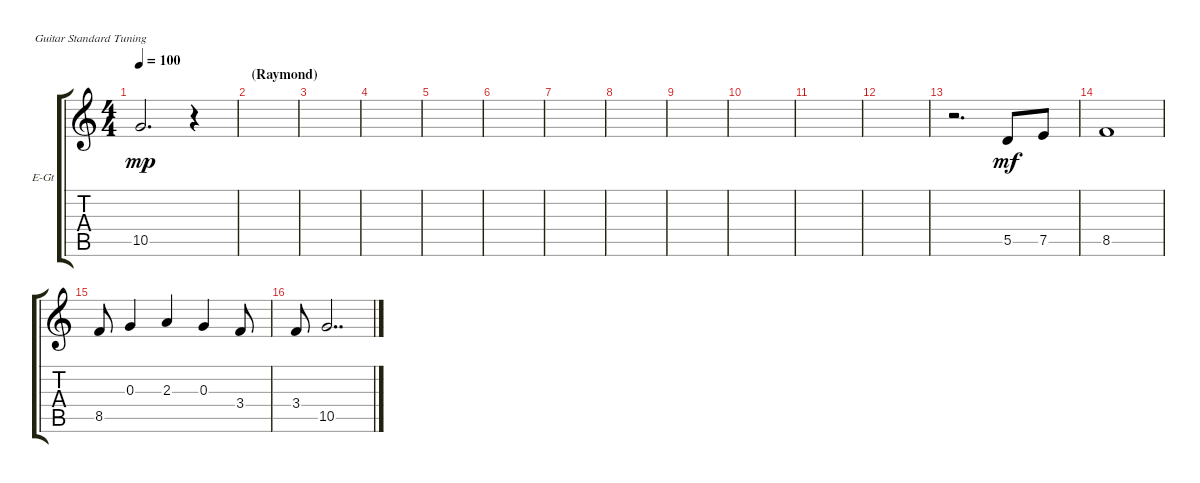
\bracketExtendMode groupsimilarinstruments
\firstSystemTrackNameOrientation horizontal
\otherSystemsTrackNameOrientation horizontal
\track ("Electric Guitar 2" "E-Gt") {instrument distortionguitar}
\staff {score tabs}
\tuning (E4 B3 G3 D3 A2 E2)
\ts (4 4)
\tempo 100
\clef g2
\ks c
10.5{t}.2{d dy mp} r.4 |
\section ("" "(Raymond)")
|
|
|
|
|
|
|
|
|
|
|
r.2{d} 5.5.8{dy mf} 7.5.8 |
8.5.1 |
8.5.8 0.3.4 2.3.4 0.3.4 3.4.8 |
3.4.8 10.5.2{dd}
